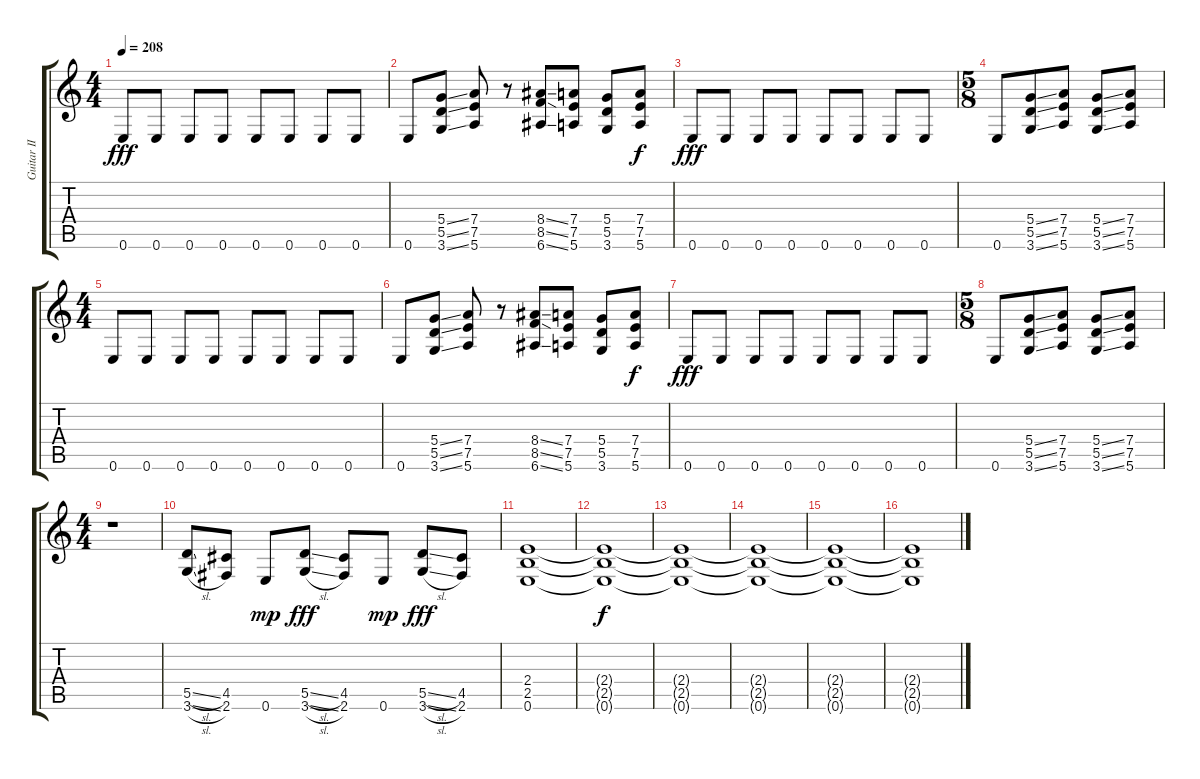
\track ("Guitar II" "Guitar II") {instrument distortionguitar}
\staff {score tabs}
\tuning (E4 B3 G3 D3 A2 E2) {hide}
\ts (4 4)
\tempo 208
\clef g2
\ks c
0.6.8{dy fff} 0.6.8 0.6.8 0.6.8 0.6.8 0.6.8 0.6.8 0.6.8 |
0.6.8 (5.4{ss} 5.5{ss} 3.6{ss}).8 (7.4 7.5 5.6).8 r.8 (8.4{ss} 8.5{ss} 6.6{ss}).8 (7.4 7.5 5.6).8 (5.4 5.5 3.6).8 (7.4 7.5 5.6).8{dy f} |
0.6.8{dy fff} 0.6.8 0.6.8 0.6.8 0.6.8 0.6.8 0.6.8 0.6.8 |
\ts (5 8)
0.6.8 (5.4{ss} 5.5{ss} 3.6{ss}).8 (7.4 7.5 5.6).8 (5.4{ss} 5.5{ss} 3.6{ss}).8 (7.4 7.5 5.6).8 |
\ts (4 4)
0.6.8 0.6.8 0.6.8 0.6.8 0.6.8 0.6.8 0.6.8 0.6.8 |
0.6.8 (5.4{ss} 5.5{ss} 3.6{ss}).8 (7.4 7.5 5.6).8 r.8 (8.4{ss} 8.5{ss} 6.6{ss}).8 (7.4 7.5 5.6).8 (5.4 5.5 3.6).8 (7.4 7.5 5.6).8{dy f} |
0.6.8{dy fff} 0.6.8 0.6.8 0.6.8 0.6.8 0.6.8 0.6.8 0.6.8 |
\ts (5 8)
0.6.8 (5.4{ss} 5.5{ss} 3.6{ss}).8 (7.4 7.5 5.6).8 (5.4{ss} 5.5{ss} 3.6{ss}).8 (7.4 7.5 5.6).8 |
\ts (4 4)
r.1 |
(5.5{sl} 3.6{sl}).8 (4.5 2.6).8 0.6.8{dy mp} (5.5{sl} 3.6{sl}).8{dy fff} (4.5 2.6).8 0.6.8{dy mp} (5.5{sl} 3.6{sl}).8{dy fff} (4.5 2.6).8 |
(2.4 2.5 0.6).1{volume 9} |
(2.4{t} 2.5{t} 0.6{t}).1{dy f} |
(2.4{t} 2.5{t} 0.6{t}).1 |
(2.4{t} 2.5{t} 0.6{t}).1 |
(2.4{t} 2.5{t} 0.6{t}).1{volume 1} |
(2.4{t} 2.5{t} 0.6{t}).1
